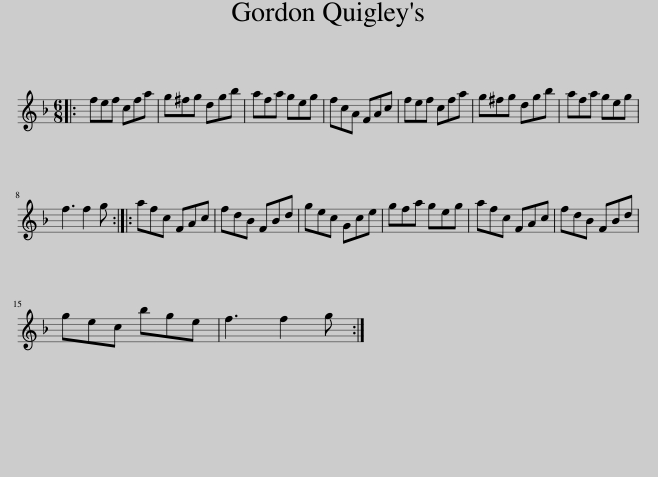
X:1
L:1/8
M:6/8
I:linebreak $
K:F
V:1 treble
V:1
|: fef cfa | g^fg dgb | afa geg | fcA FAc | fef cfa | %5
 g^fg dgb | afa geg |$ f3 f2 g :: afc FAc | fdB FBd | %10
 gec Gce | gfa geg | afc FAc | fdB FBd |$ gec bge | %15
 f3 f2 g :| %16
